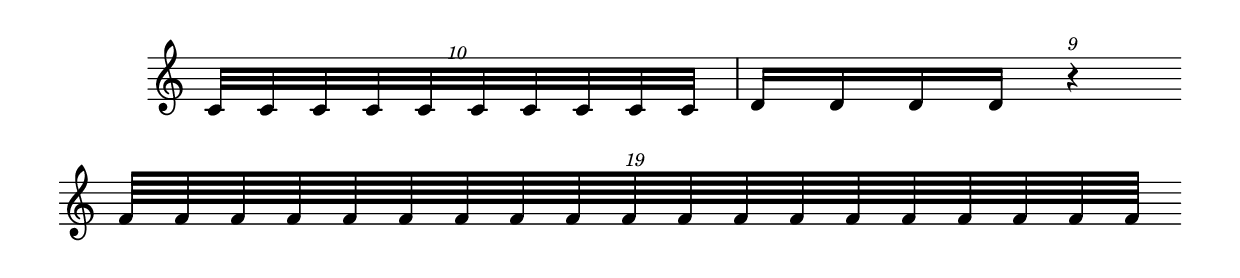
#(ly:set-option 'midi-extension "mid")
\version "2.12.3"
\include "english.ly"
\header{ 
}
%{
SSSSSSSSSS | RRRR ---------

|mmmmmmmmmmmmmmmmmmm
%}
melody = {
\once \override Staff.TimeSignature #'stencil = ##f
\clef treble
\key c 
\major
\cadenzaOn
  \times 8/10{ c'32[ c'32 c'32 c'32 c'32 c'32 c'32 c'32 c'32 c'32] }  \bar "|"  d'16[ d'16 d'16 d'16] \times 8/9{ r4 }  \bar "" \break 
  \times 16/19{ f'64[ f'64 f'64 f'64 f'64 f'64 f'64 f'64 f'64 f'64 f'64 f'64 f'64 f'64 f'64 f'64 f'64 f'64 f'64] }  \bar "" \break 
 }
text = \lyricmode {
                                 
}
\score{

<<
\new Voice = "one" {
\melody
}
\new Lyrics \lyricsto "one" \text
>>
\layout {
\context {
\Score
}
}
\midi {
\context {
\Score
tempoWholesPerMinute = #(ly:make-moment 200 4)
}
}
}